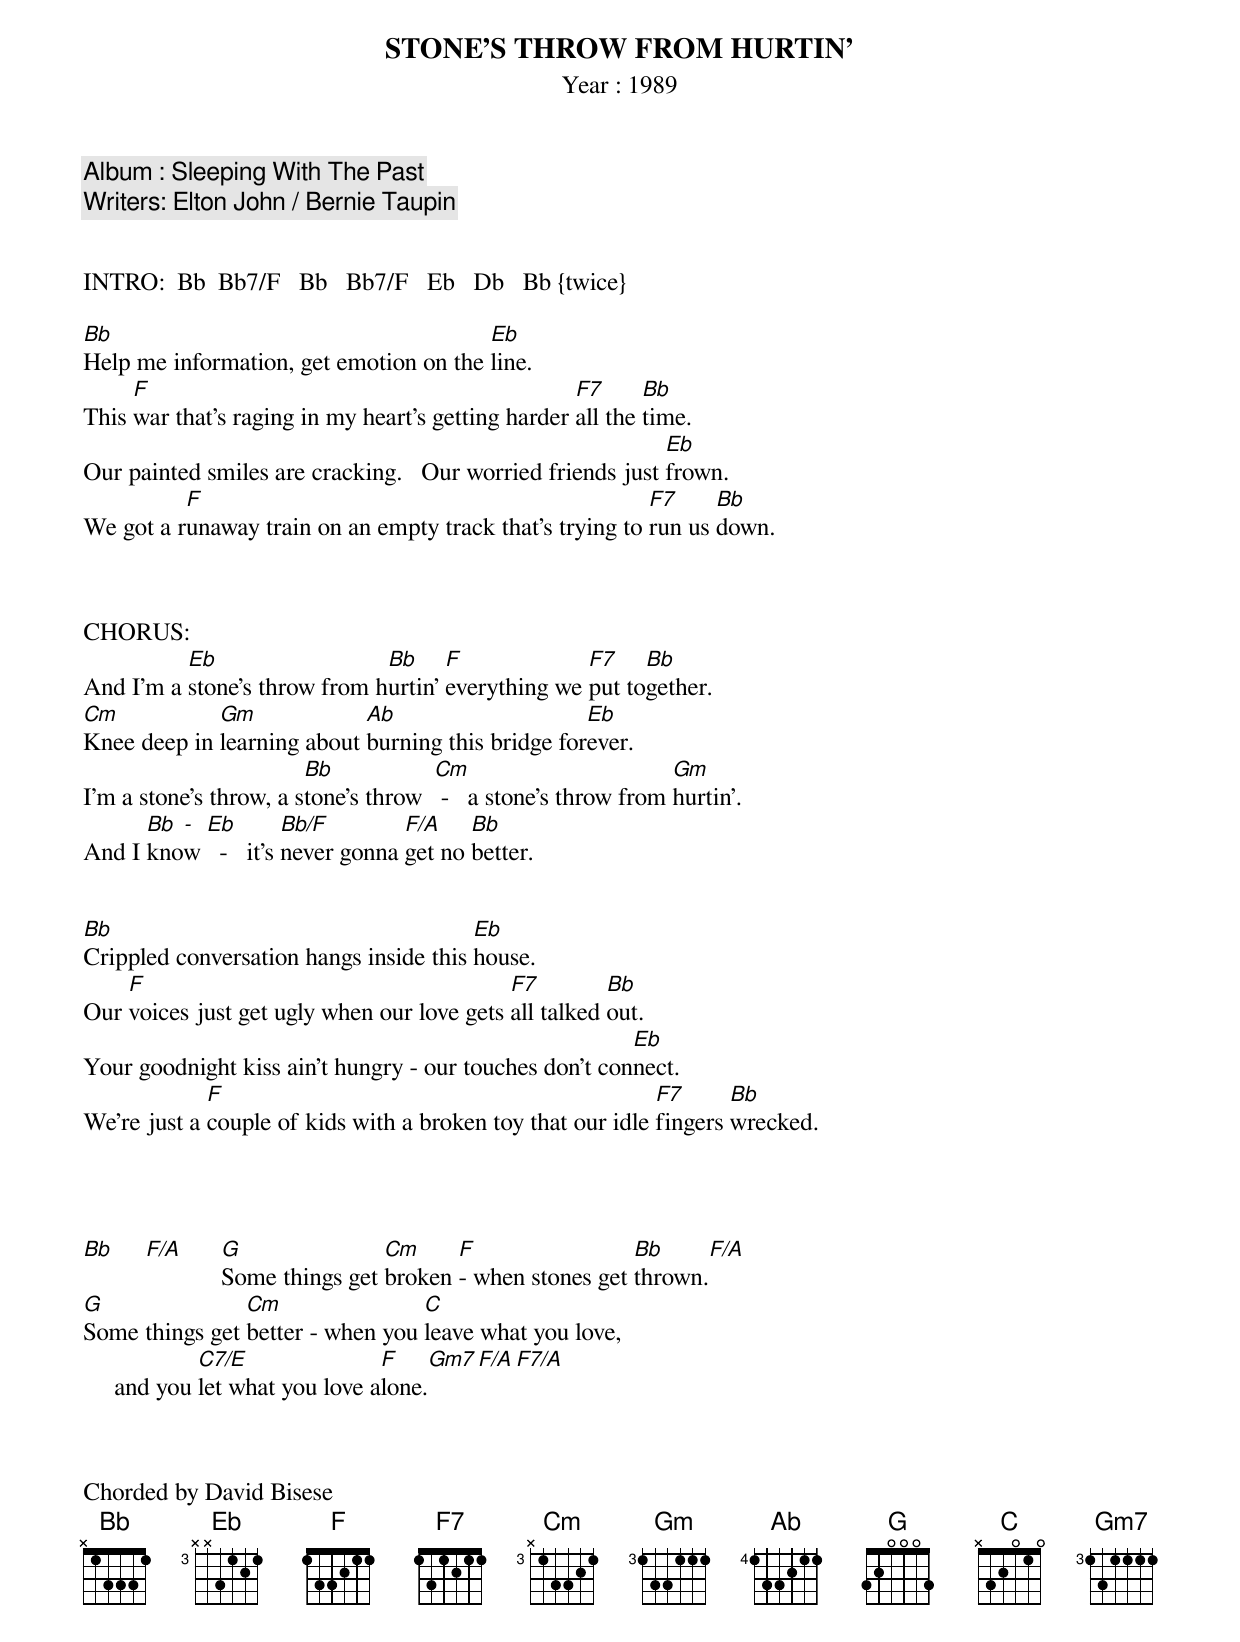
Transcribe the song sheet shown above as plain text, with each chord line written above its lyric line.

STONE'S THROW FROM HURTIN'
  Year : 1989
 Album : Sleeping With The Past
Writers: Elton John / Bernie Taupin


INTRO:  Bb  Bb7/F   Bb   Bb7/F   Eb   Db   Bb {twice}

Bb                                      Eb
Help me information, get emotion on the line.
     F                                              F7      Bb
This war that's raging in my heart's getting harder all the time.
                                                            Eb
Our painted smiles are cracking.   Our worried friends just frown.
          F                                               F7     Bb
We got a runaway train on an empty track that's trying to run us down.



CHORUS:
          Eb                  Bb     F             F7    Bb
And I'm a stone's throw from hurtin' everything we put together.
Cm           Gm             Ab                     Eb
Knee deep in learning about burning this bridge forever.
                        Bb            Cm                        Gm
I'm a stone's throw, a stone's throw   -   a stone's throw from hurtin'.
      Bb - Eb         Bb/F        F/A    Bb
And I know   -   it's never gonna get no better.


Bb                                      Eb
Crippled conversation hangs inside this house.
    F                                       F7         Bb
Our voices just get ugly when our love gets all talked out.
                                                        Eb
Your goodnight kiss ain't hungry - our touches don't connect.
             F                                              F7      Bb
We're just a couple of kids with a broken toy that our idle fingers wrecked.


{Repeat Chorus}


Bb   F/A   G               Cm     F                 Bb       F/A
           Some things get broken - when stones get thrown.
G               Cm                C
Some things get better - when you leave what you love,
             C7/E               F     Gm7    F/A   F7/A
     and you let what you love alone.


{Repeat Chorus, then Intro}

Chorded by David Bisese
